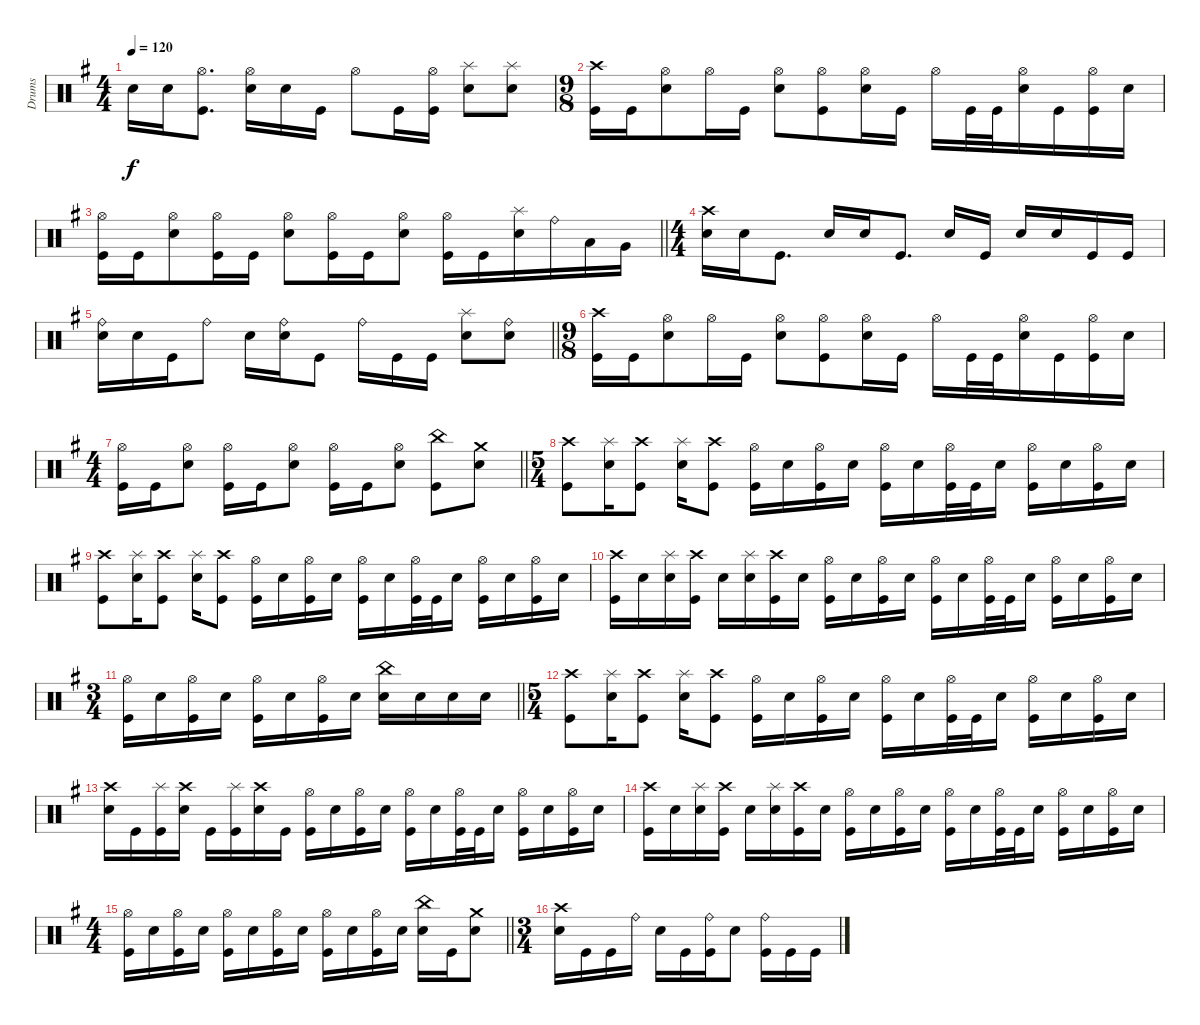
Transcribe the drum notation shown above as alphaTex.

\track ("Drums" "Drums") {instrument percussion}
\staff
\articulation defaults
\ts (4 4)
\tempo 120
\clef neutral
\ks eminor "Electric Snare (hit)".16{dy f} "Electric Snare (hit)".16
("Hi-Hat (open)" "Kick (hit)").8{d} ("Hi-Hat (open)" "Electric Snare (hit)").16 "Electric Snare (hit)".16 "Kick (hit)".16 "Hi-Hat (open)".8 "Kick (hit)".16 ("Hi-Hat (open)" "Kick (hit)").16 ("Splash (hit)" "Electric Snare (hit)").8 ("Splash (hit)" "Electric Snare (hit)").8 |
\ts (9 8)
("Crash high (hit)" "Kick (hit)").16 "Kick (hit)".16 ("Hi-Hat (open)" "Electric Snare (hit)").8 "Hi-Hat (open)".16 "Kick (hit)".16 ("Hi-Hat (open)" "Electric Snare (hit)").8 ("Hi-Hat (open)" "Kick (hit)").8 ("Hi-Hat (open)" "Electric Snare (hit)").16 "Kick (hit)".16 "Hi-Hat (open)".16 "Kick (hit)".32 "Kick (hit)".32 ("Hi-Hat (open)" "Electric Snare (hit)").16 "Kick (hit)".16 ("Hi-Hat (open)" "Kick (hit)").16 "Electric Snare (hit)".16 |
\barLineRight lightlight
("Hi-Hat (open)" "Kick (hit)").16 "Kick (hit)".16 ("Hi-Hat (open)" "Electric Snare (hit)").8 ("Hi-Hat (open)" "Kick (hit)").16 "Kick (hit)".16 ("Hi-Hat (open)" "Electric Snare (hit)").8 ("Hi-Hat (open)" "Kick (hit)").16 "Kick (hit)".16 ("Hi-Hat (open)" "Electric Snare (hit)").8 ("Hi-Hat (open)" "Kick (hit)").16 "Kick (hit)".16 ("Splash (hit)" "Electric Snare (hit)").16 "Ride (bell)".16 "Low Tom (hit)".16 "Very Low Tom (hit)".16 |
\ts (4 4)
("Crash high (hit)" "Electric Snare (hit)").16 "Electric Snare (hit)".16 "Kick (hit)".8{d} "Electric Snare (hit)".16 "Electric Snare (hit)".16 "Kick (hit)".8{d} "Electric Snare (hit)".16 "Kick (hit)".16 "Electric Snare (hit)".16 "Electric Snare (hit)".16 "Kick (hit)".16 "Kick (hit)".16 |
\barLineRight lightlight
("Ride (bell)" "Electric Snare (hit)").16 "Electric Snare (hit)".16 "Kick (hit)".16 "Ride (bell)".8 "Electric Snare (hit)".16 ("Ride (bell)" "Electric Snare (hit)").16 "Kick (hit)".8 "Ride (bell)".16 "Kick (hit)".16 "Kick (hit)".16 ("Splash (hit)" "Electric Snare (hit)").8 ("Ride (bell)" "Electric Snare (hit)").8 |
\ts (9 8)
("Crash high (hit)" "Kick (hit)").16 "Kick (hit)".16 ("Hi-Hat (open)" "Electric Snare (hit)").8 "Hi-Hat (open)".16 "Kick (hit)".16 ("Hi-Hat (open)" "Electric Snare (hit)").8 ("Hi-Hat (open)" "Kick (hit)").8 ("Hi-Hat (open)" "Electric Snare (hit)").16 "Kick (hit)".16 "Hi-Hat (open)".16 "Kick (hit)".32 "Kick (hit)".32 ("Hi-Hat (open)" "Electric Snare (hit)").16 "Kick (hit)".16 ("Hi-Hat (open)" "Kick (hit)").16 "Electric Snare (hit)".16 |
\ts (4 4)
\barLineRight lightlight
("Hi-Hat (open)" "Kick (hit)").16 "Kick (hit)".16 ("Hi-Hat (open)" "Electric Snare (hit)").8 ("Hi-Hat (open)" "Kick (hit)").16 "Kick (hit)".16 ("Hi-Hat (open)" "Electric Snare (hit)").8 ("Hi-Hat (open)" "Kick (hit)").16 "Kick (hit)".16 ("Hi-Hat (open)" "Electric Snare (hit)").8 ("China (hit)" "Kick (hit)").8 ("Crash medium (hit)" "Electric Snare (hit)").8 |
\ts (5 4)
\section ("" "")
("Crash high (hit)" "Kick (hit)").8 ("Splash (hit)" "Electric Snare (hit)").16 ("Crash high (hit)" "Kick (hit)").8 ("Splash (hit)" "Electric Snare (hit)").16 ("Crash high (hit)" "Kick (hit)").8 ("Hi-Hat (open)" "Kick (hit)").16 "Electric Snare (hit)".16 ("Hi-Hat (open)" "Kick (hit)").16 "Electric Snare (hit)".16 ("Hi-Hat (open)" "Kick (hit)").16 "Electric Snare (hit)".16 ("Hi-Hat (open)" "Kick (hit)").32 "Kick (hit)".32 "Electric Snare (hit)".16 ("Hi-Hat (open)" "Kick (hit)").16 "Electric Snare (hit)".16 ("Hi-Hat (open)" "Kick (hit)").16 "Electric Snare (hit)".16 |
("Crash high (hit)" "Kick (hit)").8 ("Splash (hit)" "Electric Snare (hit)").16 ("Crash high (hit)" "Kick (hit)").8 ("Splash (hit)" "Electric Snare (hit)").16 ("Crash high (hit)" "Kick (hit)").8 ("Hi-Hat (open)" "Kick (hit)").16 "Electric Snare (hit)".16 ("Hi-Hat (open)" "Kick (hit)").16 "Electric Snare (hit)".16 ("Hi-Hat (open)" "Kick (hit)").16 "Electric Snare (hit)".16 ("Hi-Hat (open)" "Kick (hit)").32 "Kick (hit)".32 "Electric Snare (hit)".16 ("Hi-Hat (open)" "Kick (hit)").16 "Electric Snare (hit)".16 ("Hi-Hat (open)" "Kick (hit)").16 "Electric Snare (hit)".16 |
("Crash high (hit)" "Kick (hit)").16 "Electric Snare (hit)".16 ("Splash (hit)" "Electric Snare (hit)").16 ("Crash high (hit)" "Kick (hit)").16 "Electric Snare (hit)".16 ("Splash (hit)" "Electric Snare (hit)").16 ("Crash high (hit)" "Kick (hit)").16 "Electric Snare (hit)".16 ("Hi-Hat (open)" "Kick (hit)").16 "Electric Snare (hit)".16 ("Hi-Hat (open)" "Kick (hit)").16 "Electric Snare (hit)".16 ("Hi-Hat (open)" "Kick (hit)").16 "Electric Snare (hit)".16 ("Hi-Hat (open)" "Kick (hit)").32 "Kick (hit)".32 "Electric Snare (hit)".16 ("Hi-Hat (open)" "Kick (hit)").16 "Electric Snare (hit)".16 ("Hi-Hat (open)" "Kick (hit)").16 "Electric Snare (hit)".16 |
\ts (3 4)
\barLineRight lightlight
("Hi-Hat (open)" "Kick (hit)").16 "Electric Snare (hit)".16 ("Hi-Hat (open)" "Kick (hit)").16 "Electric Snare (hit)".16 ("Hi-Hat (open)" "Kick (hit)").16 "Electric Snare (hit)".16 ("Hi-Hat (open)" "Kick (hit)").16 "Electric Snare (hit)".16 ("China (hit)" "Electric Snare (hit)").16 "Electric Snare (hit)".16 "Electric Snare (hit)".16 "Electric Snare (hit)".16 |
\ts (5 4)
("Crash high (hit)" "Kick (hit)").8 ("Splash (hit)" "Electric Snare (hit)").16 ("Crash high (hit)" "Kick (hit)").8 ("Splash (hit)" "Electric Snare (hit)").16 ("Crash high (hit)" "Kick (hit)").8 ("Hi-Hat (open)" "Kick (hit)").16 "Electric Snare (hit)".16 ("Hi-Hat (open)" "Kick (hit)").16 "Electric Snare (hit)".16 ("Hi-Hat (open)" "Kick (hit)").16 "Electric Snare (hit)".16 ("Hi-Hat (open)" "Kick (hit)").32 "Kick (hit)".32 "Electric Snare (hit)".16 ("Hi-Hat (open)" "Kick (hit)").16 "Electric Snare (hit)".16 ("Hi-Hat (open)" "Kick (hit)").16 "Electric Snare (hit)".16 |
("Crash high (hit)" "Electric Snare (hit)").16 "Kick (hit)".16 ("Splash (hit)" "Kick (hit)").16 ("Crash high (hit)" "Electric Snare (hit)").16 "Kick (hit)".16 ("Splash (hit)" "Kick (hit)").16 ("Crash high (hit)" "Electric Snare (hit)").16 "Kick (hit)".16 ("Hi-Hat (open)" "Kick (hit)").16 "Electric Snare (hit)".16 ("Hi-Hat (open)" "Kick (hit)").16 "Electric Snare (hit)".16 ("Hi-Hat (open)" "Kick (hit)").16 "Electric Snare (hit)".16 ("Hi-Hat (open)" "Kick (hit)").32 "Kick (hit)".32 "Electric Snare (hit)".16 ("Hi-Hat (open)" "Kick (hit)").16 "Electric Snare (hit)".16 ("Hi-Hat (open)" "Kick (hit)").16 "Electric Snare (hit)".16 |
("Crash high (hit)" "Kick (hit)").16 "Electric Snare (hit)".16 ("Splash (hit)" "Electric Snare (hit)").16 ("Crash high (hit)" "Kick (hit)").16 "Electric Snare (hit)".16 ("Splash (hit)" "Electric Snare (hit)").16 ("Crash high (hit)" "Kick (hit)").16 "Electric Snare (hit)".16 ("Hi-Hat (open)" "Kick (hit)").16 "Electric Snare (hit)".16 ("Hi-Hat (open)" "Kick (hit)").16 "Electric Snare (hit)".16 ("Hi-Hat (open)" "Kick (hit)").16 "Electric Snare (hit)".16 ("Hi-Hat (open)" "Kick (hit)").32 "Kick (hit)".32 "Electric Snare (hit)".16 ("Hi-Hat (open)" "Kick (hit)").16 "Electric Snare (hit)".16 ("Hi-Hat (open)" "Kick (hit)").16 "Electric Snare (hit)".16 |
\ts (4 4)
\barLineRight lightlight
("Hi-Hat (open)" "Kick (hit)").16 "Electric Snare (hit)".16 ("Hi-Hat (open)" "Kick (hit)").16 "Electric Snare (hit)".16 ("Hi-Hat (open)" "Kick (hit)").16 "Electric Snare (hit)".16 ("Hi-Hat (open)" "Kick (hit)").16 "Electric Snare (hit)".16 ("Hi-Hat (open)" "Kick (hit)").16 "Electric Snare (hit)".16 ("Hi-Hat (open)" "Kick (hit)").16 "Electric Snare (hit)".16 ("China (hit)" "Electric Snare (hit)").16 "Kick (hit)".16 ("Crash medium (hit)" "Electric Snare (hit)").8 |
\ts (3 4)
\section ("" "")
("Crash high (hit)" "Electric Snare (hit)").16 "Kick (hit)".16 "Kick (hit)".16 "Ride (bell)".16 "Electric Snare (hit)".16 "Kick (hit)".16 ("Ride (bell)" "Kick (hit)").16 "Electric Snare (hit)".8 ("Ride (bell)" "Kick (hit)").16 "Kick (hit)".16 "Kick (hit)".16
